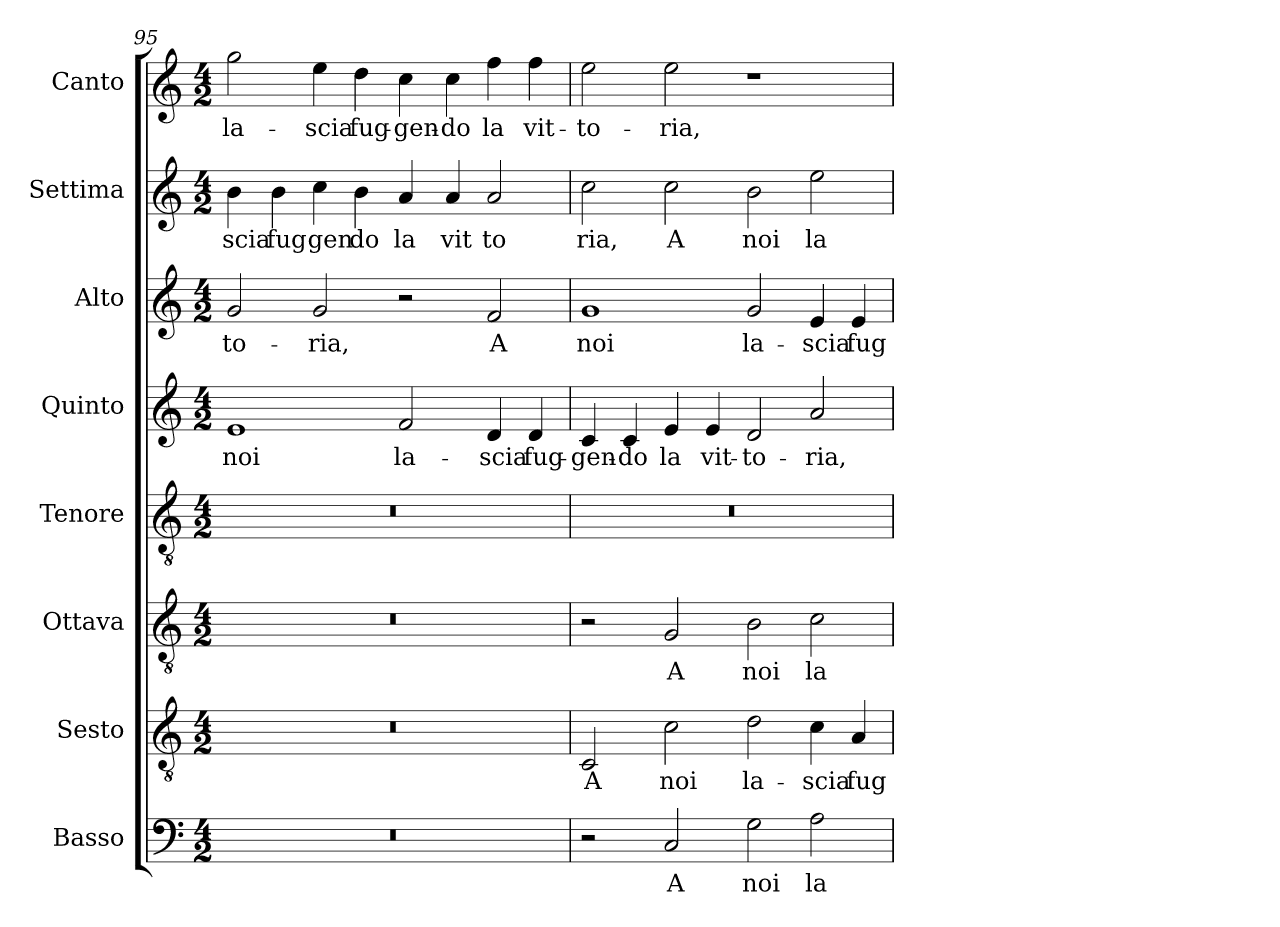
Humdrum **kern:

**kern	**text	**kern	**text	**kern	**text	**kern	**kern	**text	**kern	**text	**kern	**text	**kern	**text
*part8	*part8	*part7	*part7	*part6	*part6	*part5	*part4	*part4	*part3	*part3	*part2	*part2	*part1	*part1
*staff8	*staff8	*staff7	*staff7	*staff6	*staff6	*staff5	*staff4	*staff4	*staff3	*staff3	*staff2	*staff2	*staff1	*staff1
*I"Basso	*	*I"Sesto	*	*I"Ottava	*	*I"Tenore	*I"Quinto	*	*I"Alto	*	*I"Settima	*	*I"Canto	*
*I'Basso	*	*I'Sesto	*	*I'Ottava	*	*I'Tenore	*I'Quinto	*	*I'Alto	*	*I'Settima	*	*I'Canto	*
*clefF4	*	*clefGv2	*	*clefGv2	*	*clefGv2	*clefG2	*	*clefG2	*	*clefG2	*	*clefG2	*
*M4/2	*	*M4/2	*	*M4/2	*	*M4/2	*M4/2	*	*M4/2	*	*M4/2	*	*M4/2	*
=95	=95	=95	=95	=95	=95	=95	=95	=95	=95	=95	=95	=95	=95	=95
!	!	!	!	!	!	!	!	!LO:LY:b:cj	!	!LO:LY:b:cj	!	!LO:LY:b:cj	!	!LO:LY:b:cj
0r	.	0r	.	0r	.	0r	1e	noi	2g/	-to-	4b\	scia	2gg\	la-
!	!	!	!	!	!	!	!	!	!	!	!	!LO:LY:b:cj	!	!
.	.	.	.	.	.	.	.	.	.	.	4b\	fug	.	.
!	!	!	!	!	!	!	!	!	!	!LO:LY:b:cj	!	!LO:LY:b:cj	!	!LO:LY:b:cj
.	.	.	.	.	.	.	.	.	2g/	-ria,	4cc\	gen	4ee\	-scia
!	!	!	!	!	!	!	!	!	!	!	!	!LO:LY:b:cj	!	!LO:LY:b:cj
.	.	.	.	.	.	.	.	.	.	.	4b\	do	4dd\	fug-
!	!	!	!	!	!	!	!	!LO:LY:b:cj	!	!	!	!LO:LY:b:cj	!	!LO:LY:b:cj
.	.	.	.	.	.	.	2f/	la-	2r	.	4a/	la	4cc\	-gen-
!	!	!	!	!	!	!	!	!	!	!	!	!LO:LY:b:cj	!	!LO:LY:b:cj
.	.	.	.	.	.	.	.	.	.	.	4a/	vit	4cc\	-do
!	!	!	!	!	!	!	!	!LO:LY:b:cj	!	!LO:LY:b:cj	!	!LO:LY:b:cj	!	!LO:LY:b:cj
.	.	.	.	.	.	.	4d/	-scia	2f/	A	2a/	to	4ff\	la
!	!	!	!	!	!	!	!	!LO:LY:b:cj	!	!	!	!	!	!LO:LY:b:cj
.	.	.	.	.	.	.	4d/	fug-	.	.	.	.	4ff\	vit-
=96	=96	=96	=96	=96	=96	=96	=96	=96	=96	=96	=96	=96	=96	=96
!	!	!	!LO:LY:b:cj	!	!	!	!	!LO:LY:b:cj	!	!LO:LY:b:cj	!	!LO:LY:b:cj	!	!LO:LY:b:cj
2r	.	2C/	A	2r	.	0r	4c/	-gen-	1g	noi	2cc\	ria,	2ee\	-to-
!	!	!	!	!	!	!	!	!LO:LY:b:cj	!	!	!	!	!	!
.	.	.	.	.	.	.	4c/	-do	.	.	.	.	.	.
!	!LO:LY:b:cj	!	!LO:LY:b:cj	!	!LO:LY:b:cj	!	!	!LO:LY:b:cj	!	!	!	!LO:LY:b:cj	!	!LO:LY:b:cj
2C/	A	2c\	noi	2G/	A	.	4e/	la	.	.	2cc\	A	2ee\	-ria,
!	!	!	!	!	!	!	!	!LO:LY:b:cj	!	!	!	!	!	!
.	.	.	.	.	.	.	4e/	vit-	.	.	.	.	.	.
!	!LO:LY:b:cj	!	!LO:LY:b:cj	!	!LO:LY:b:cj	!	!	!LO:LY:b:cj	!	!LO:LY:b:cj	!	!LO:LY:b:cj	!	!
2G\	noi	2d\	la-	2B\	noi	.	2d/	-to-	2g/	la-	2b\	noi	1r	.
!	!LO:LY:b:cj	!	!LO:LY:b:cj	!	!LO:LY:b:cj	!	!	!LO:LY:b:cj	!	!LO:LY:b:cj	!	!LO:LY:b:cj	!	!
2A\	la	4c\	-scia	2c\	la	.	2a/	-ria,	4e/	-scia	2ee\	la	.	.
!	!	!	!LO:LY:b:cj	!	!	!	!	!	!	!LO:LY:b:cj	!	!	!	!
.	.	4A/	fug-	.	.	.	.	.	4e/	fug-	.	.	.	.
=	=	=	=	=	=	=	=	=	=	=	=	=	=	=
*-	*-	*-	*-	*-	*-	*-	*-	*-	*-	*-	*-	*-	*-	*-
